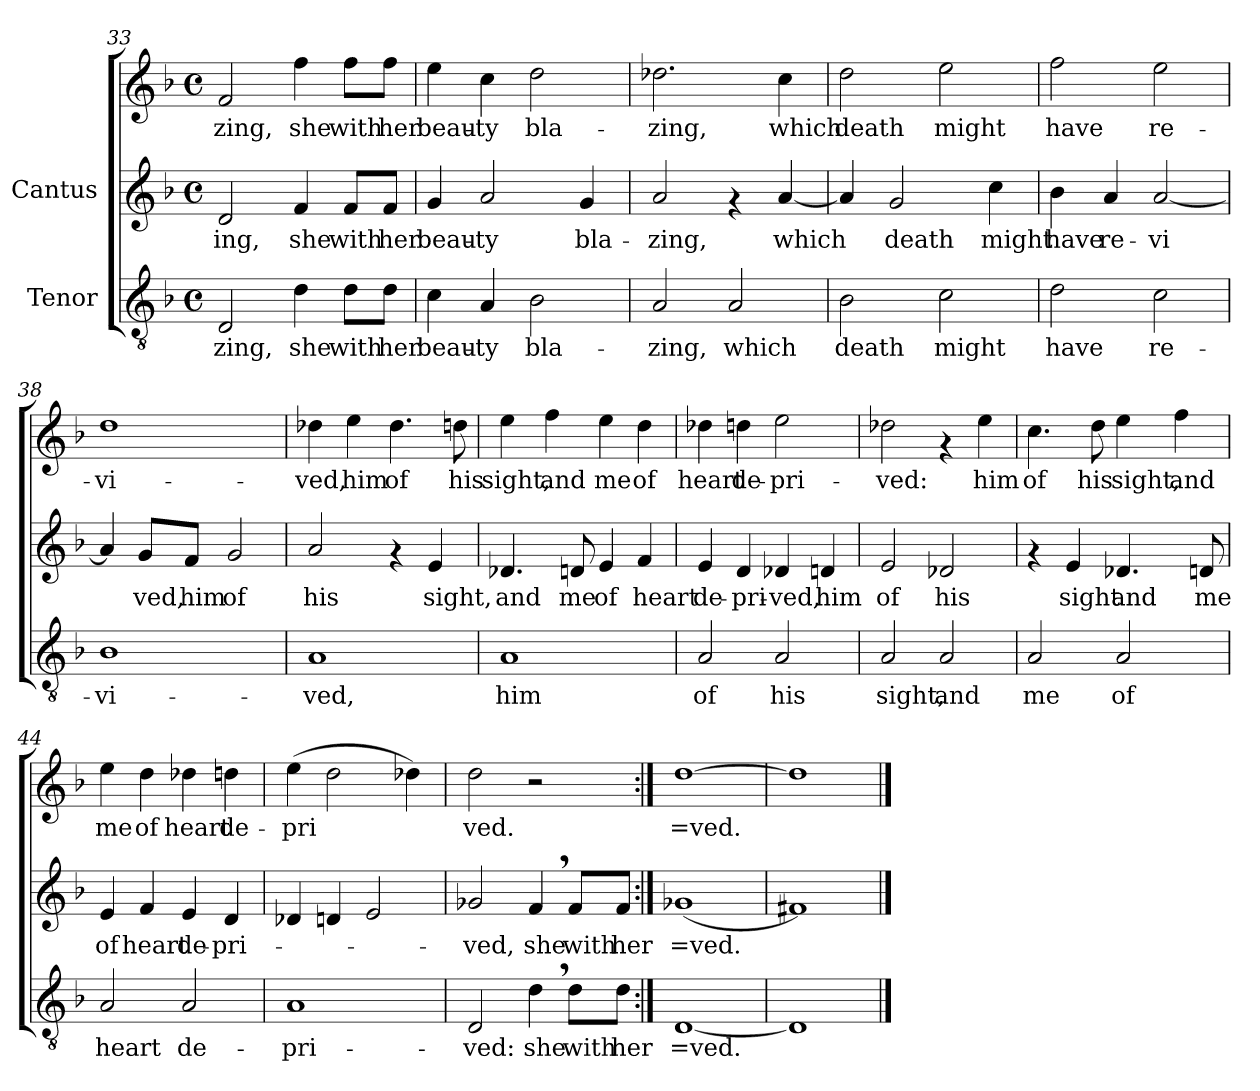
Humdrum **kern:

**kern	**text	**kern	**text	**kern	**text
*part2	*part2	*part1	*part1	*part1	*part1
*staff3	*staff3	*staff2	*staff2	*staff1	*staff1
*I"Tenor	*	*I"Cantus	*	*	*
!!LO:LB:g=z
*clefGv2	*	*clefG2	*	*clefG2	*
*k[b-]	*	*k[b-]	*	*k[b-]	*
*F:	*	*F:	*	*F:	*
*M4/4	*	*M4/4	*	*M4/4	*
*met(c)	*	*met(c)	*	*met(c)	*
=33	=33	=33	=33	=33	=33
!	!LO:LY:b:cj	!	!LO:LY:b:cj	!	!LO:LY:b:cj
2D/	-zing,	2d/	ing,	2f/	-zing,
!	!LO:LY:b:cj	!	!LO:LY:b:cj	!	!LO:LY:b:cj
4d\	she	4f/	she	4ff\	she
!	!LO:LY:b:cj	!	!LO:LY:b:cj	!	!LO:LY:b:cj
8d\L	with	8f/L	with	8ff\L	with
!	!LO:LY:b:cj	!	!LO:LY:b:cj	!	!LO:LY:b:cj
8d\J	her	8f/J	her	8ff\J	her
=34	=34	=34	=34	=34	=34
!	!LO:LY:b:cj	!	!LO:LY:b:cj	!	!LO:LY:b:cj
4c\	beau-	4g/	-beau-	4ee\	beau-
!	!LO:LY:b:cj	!	!LO:LY:b:cj	!	!LO:LY:b:cj
4A/	-ty	2a/	-ty	4cc\	-ty
!	!LO:LY:b:cj	!	!	!	!LO:LY:b:cj
2B-\	bla-	.	.	2dd\	bla-
!	!	!	!LO:LY:b:cj	!	!
.	.	4g/	bla-	.	.
=35	=35	=35	=35	=35	=35
!	!LO:LY:b:cj	!	!LO:LY:b:cj	!	!LO:LY:b:cj
2A/	-zing,	2a/	zing,	2.dd-X\	-zing,
!	!LO:LY:b:cj	!	!	!	!
2A/	which	4rf	.	.	.
!	!	!	!LO:LY:b:cj	!	!LO:LY:b:cj
.	.	[<4a/	which	4cc\	which
=36	=36	=36	=36	=36	=36
!	!LO:LY:b:cj	!	!LO:LY:b:cj	!	!LO:LY:b:cj
2B-\	death	4a/]	.	2dd\	death
!	!	!	!LO:LY:b:cj	!	!
.	.	2g/	death	.	.
!	!LO:LY:b:cj	!	!	!	!LO:LY:b:cj
2c\	might	.	.	2ee\	might
!	!	!	!LO:LY:b:cj	!	!
.	.	4cc\	might	.	.
!!LO:LB:g=z
=37	=37	=37	=37	=37	=37
!	!LO:LY:b:cj	!	!LO:LY:b:cj	!	!LO:LY:b:cj
2d\	have	4b-\	-have	2ff\	have
!	!	!	!LO:LY:b:cj	!	!
.	.	4a/	re-	.	.
!	!LO:LY:b:cj	!	!LO:LY:b:cj	!	!LO:LY:b:cj
2c\	re-	[<2a/	-vi-	2ee\	re-
=38	=38	=38	=38	=38	=38
!	!LO:LY:b:cj	!	!LO:LY:b:cj	!	!LO:LY:b:cj
1B-	-vi-	4a/]	-	1dd	-vi-
!	!	!	!LO:LY:b:cj	!	!
.	.	8g/L	ved,	.	.
!	!	!	!LO:LY:b:cj	!	!
.	.	8f/J	him	.	.
!	!	!	!LO:LY:b:cj	!	!
.	.	2g/	of	.	.
=39	=39	=39	=39	=39	=39
!	!LO:LY:b:cj	!	!LO:LY:b:cj	!	!LO:LY:b:cj
1A	-ved,	2a/	his	4dd-X\	ved,
!	!	!	!	!	!LO:LY:b:cj
.	.	.	.	4ee\	him
!	!	!	!	!	!LO:LY:b:cj
.	.	4rf	.	4.dd-\	of
!	!	!	!LO:LY:b:cj	!	!
.	.	4e/	sight,	.	.
!	!	!	!	!	!LO:LY:b:cj
.	.	.	.	8ddn\	his
=40	=40	=40	=40	=40	=40
!	!LO:LY:b:cj	!	!LO:LY:b:cj	!	!LO:LY:b:cj
1A	him	4.d-X/	and	4ee\	sight,
!	!	!	!	!	!LO:LY:b:cj
.	.	.	.	4ff\	and
!	!	!	!LO:LY:b:cj	!	!
.	.	8dn/	me	.	.
!	!	!	!LO:LY:b:cj	!	!LO:LY:b:cj
.	.	4e/	of	4ee\	me
!	!	!	!LO:LY:b:cj	!	!LO:LY:b:cj
.	.	4f/	heart	4dd\	of
=41	=41	=41	=41	=41	=41
!	!LO:LY:b:cj	!	!LO:LY:b:cj	!	!LO:LY:b:cj
2A/	of	4e/	-de-	4dd-X\	heart
!	!	!	!LO:LY:b:cj	!	!LO:LY:b:cj
.	.	4d/	-pri-	4ddn\	de-
!	!LO:LY:b:cj	!	!LO:LY:b:cj	!	!LO:LY:b:cj
2A/	his	4d-X/	-ved,	2ee\	-pri-
!	!	!	!LO:LY:b:cj	!	!
.	.	4dn/	him	.	.
!!LO:LB:g=z
=42	=42	=42	=42	=42	=42
!	!LO:LY:b:cj	!	!LO:LY:b:cj	!	!LO:LY:b:cj
2A/	sight,	2e/	of	2dd-X\	ved:
!	!LO:LY:b:cj	!	!LO:LY:b:cj	!	!
2A/	and	2d-X/	his	4rf	.
!	!	!	!	!	!LO:LY:b:cj
.	.	.	.	4ee\	him
=43	=43	=43	=43	=43	=43
!	!LO:LY:b:cj	!	!	!	!LO:LY:b:cj
2A/	me	4rf	.	4.cc\	of
!	!	!	!LO:LY:b:cj	!	!
.	.	4e/	sight	.	.
!	!	!	!	!	!LO:LY:b:cj
.	.	.	.	8dd\	his
!	!LO:LY:b:cj	!	!LO:LY:b:cj	!	!LO:LY:b:cj
2A/	of	4.d-X/	and	4ee\	sight,
!	!	!	!	!	!LO:LY:b:cj
.	.	.	.	4ff\	and
!	!	!	!LO:LY:b:cj	!	!
.	.	8dn/	me	.	.
=44	=44	=44	=44	=44	=44
!	!LO:LY:b:cj	!	!LO:LY:b:cj	!	!LO:LY:b:cj
2A/	heart	4e/	-of	4ee\	me
!	!	!	!LO:LY:b:cj	!	!LO:LY:b:cj
.	.	4f/	heart	4dd\	of
!	!LO:LY:b:cj	!	!LO:LY:b:cj	!	!LO:LY:b:cj
2A/	de-	4e/	de-	4dd-X\	heart
!	!	!	!LO:LY:b:cj	!	!LO:LY:b:cj
.	.	4d/	-pri-	4ddn\	de-
=45	=45	=45	=45	=45	=45
!	!LO:LY:b:cj	!	!	!	!LO:LY:b:cj
1A	-pri-	4d-X/	.	(>4ee\	-pri-
!	!	!	!	!	!LO:LY:b:cj
.	.	4dn/	.	2dd\	--
.	.	2e/	.	.	.
!	!	!	!	!	!LO:LY:b:cj
.	.	.	.	4dd-X\)	--
=46	=46	=46	=46	=46	=46
!	!LO:LY:b:cj	!	!LO:LY:b:cj	!	!LO:LY:b:cj
2D/	-ved:	2g-X/	ved,	2dd\	-ved.
!	!LO:LY:b:cj	!	!LO:LY:b:cj	!	!
4d,>\	she	4f,</	she	2r	.
!	!LO:LY:b:cj	!	!LO:LY:b:cj	!	!
8d\L	with	8f/L	with	.	.
!	!LO:LY:b:cj	!	!LO:LY:b:cj	!	!
8d\J	her	8f/J	her	.	.
!!LO:PB:g=z
=47:|!	=47:|!	=47:|!	=47:|!	=47:|!	=47:|!
!	!LO:LY:b:cj	!	!LO:LY:b:cj	!	!LO:LY:b:cj
[<1D	=ved.	[<1g-X	=ved.	[>1dd	=ved.
=48	=48	=48	=48	=48	=48
1D]	.	1f#X]	.	1dd]	.
==	==	==	==	==	==
*-	*-	*-	*-	*-	*-
